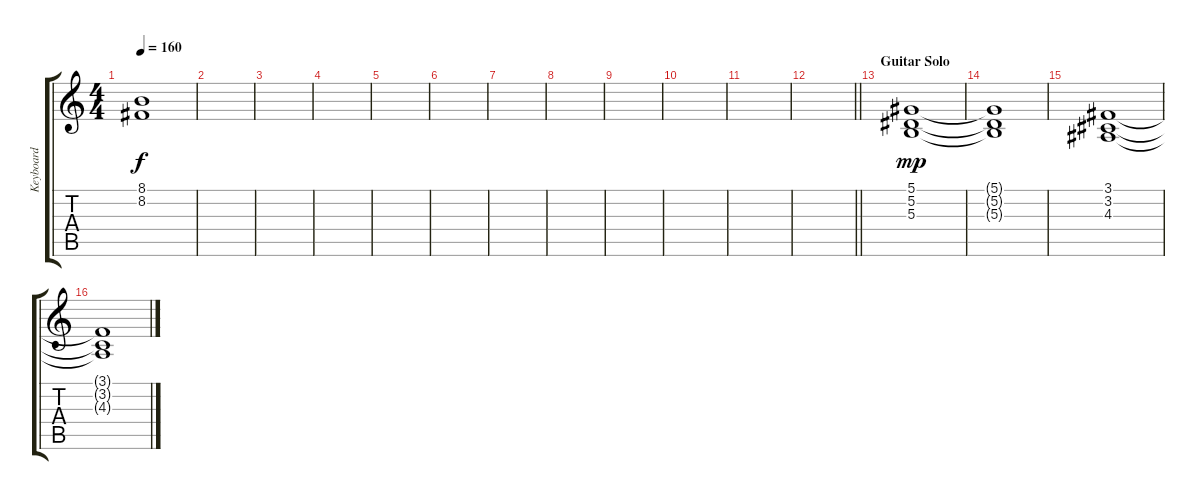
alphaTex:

\track ("Keyboard" "Keyboard") {instrument stringensemble1}
\staff {score tabs}
\tuning (Eb4 Bb3 Gb3 Db3 Ab2 Eb2) {hide}
\ts (4 4)
\tempo 160
\clef g2
\ks c
(8.1{t} 8.2{t}).1{dy f} |
|
|
|
|
|
|
|
|
|
|
\barLineRight lightlight
|
\section ("" "Guitar Solo")
(5.1 5.2 5.3).1{dy mp} |
(5.1{t} 5.2{t} 5.3{t}).1 |
(3.1 3.2 4.3).1 |
(3.1{t} 3.2{t} 4.3{t}).1
